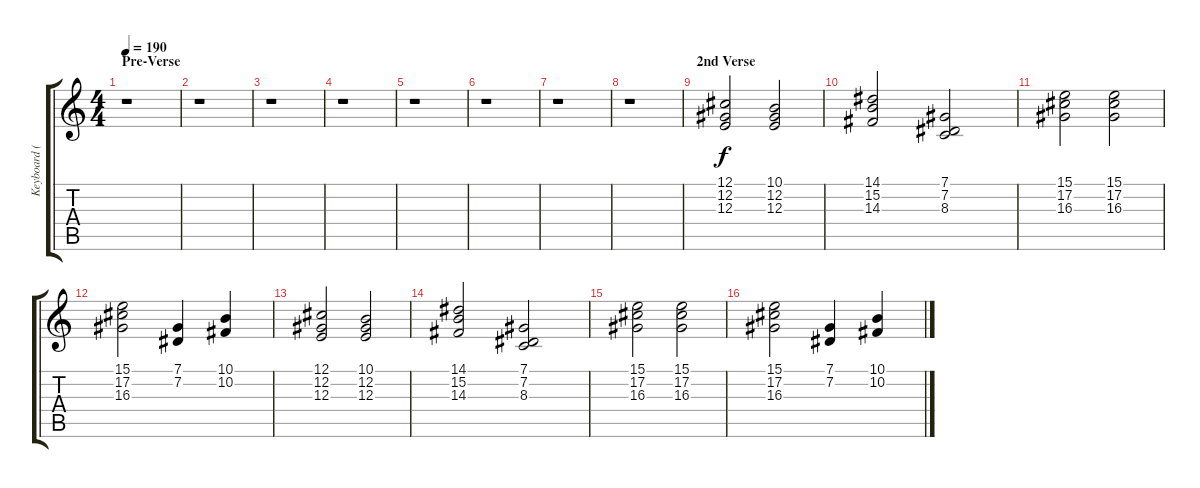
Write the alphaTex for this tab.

\track ("Keyboard (Main Keyboard)" "Keyboard (") {instrument stringensemble1}
\staff {score tabs}
\tuning (Db4 Ab3 E3 B2 Gb2 Db2) {hide}
\ts (4 4)
\section ("" "Pre-Verse")
\tempo 190
\clef g2
\ks c
r.1{dy f} |
r.1 |
r.1 |
r.1 |
r.1 |
r.1 |
r.1 |
r.1 |
\section ("" "2nd Verse")
(12.1 12.2 12.3).2 (10.1 12.2 12.3).2 |
(14.1 15.2 14.3).2 (7.1 7.2 8.3).2 |
(15.1 17.2 16.3).2 (15.1 17.2 16.3).2 |
(15.1 17.2 16.3).2 (7.1 7.2).4 (10.1 10.2).4 |
(12.1 12.2 12.3).2 (10.1 12.2 12.3).2 |
(14.1 15.2 14.3).2 (7.1 7.2 8.3).2 |
(15.1 17.2 16.3).2 (15.1 17.2 16.3).2 |
(15.1 17.2 16.3).2 (7.1 7.2).4 (10.1 10.2).4
